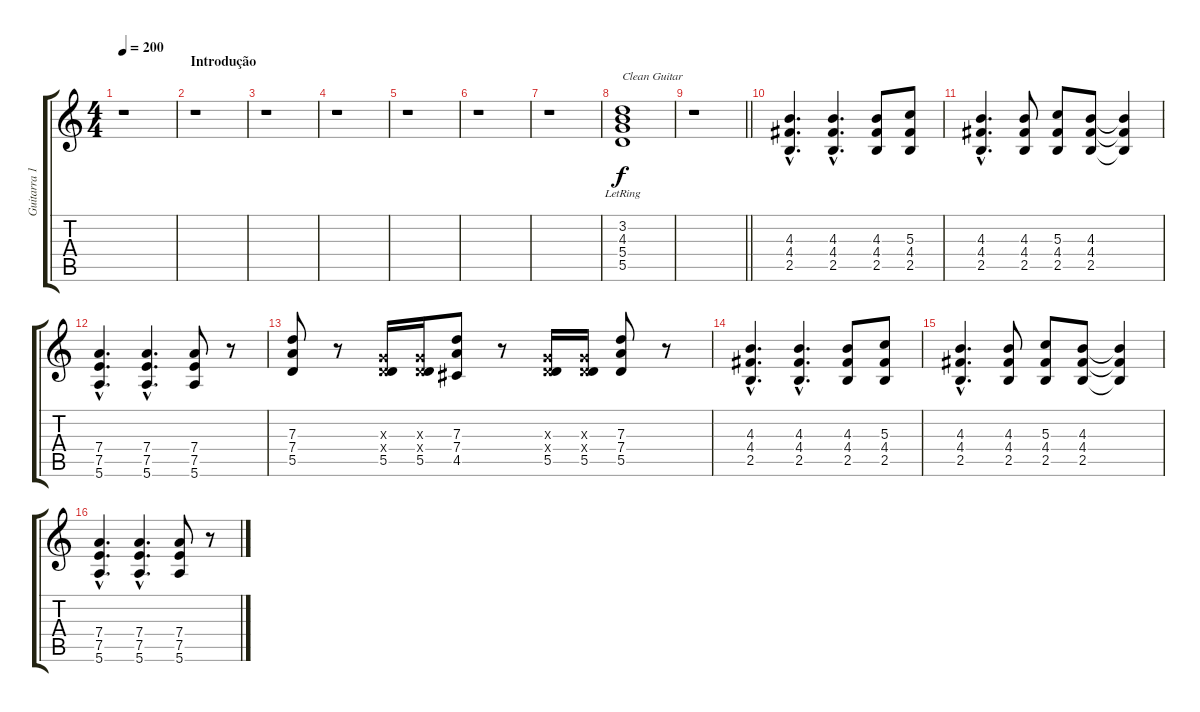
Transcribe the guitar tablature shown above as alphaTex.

\track ("Guitarra 1 - Mathias" "Guitarra 1") {instrument distortionguitar}
\staff {score tabs}
\tuning (E4 B3 G3 D3 A2 E2) {hide}
\ts (4 4)
\tempo 200
\clef g2
\ks c
r.1{dy f instrument distortionguitar} |
\section ("" "Introdução")
r.1 |
r.1 |
r.1 |
r.1 |
r.1 |
r.1 |
(3.2{lr} 4.3{lr} 5.4{lr} 5.5{lr}).1{txt "Clean Guitar" volume 8 balance 0 instrument electricguitarclean} |
\barLineRight lightlight
r.1 |
(4.3{hac} 4.4{hac} 2.5{hac}).4{d volume 13 balance 16 instrument distortionguitar} (4.3{hac} 4.4{hac} 2.5{hac}).4{d} (4.3 4.4 2.5).8 (5.3 4.4 2.5).8 |
(4.3{hac} 4.4{hac} 2.5{hac}).4{d} (4.3 4.4 2.5).8 (5.3 4.4 2.5).8 (4.3 4.4 2.5).8 (4.3{t} 4.4{t} 2.5{t}).4 |
(7.4{hac} 7.5{hac} 5.6{hac}).4{d} (7.4{hac} 7.5{hac} 5.6{hac}).4{d} (7.4 7.5 5.6).8 r.8 |
(7.3 7.4 5.5).8 r.8 (0.3{x} 0.4{x} 5.5).16 (0.3{x} 0.4{x} 5.5).16 (7.3 7.4 4.5).8 r.8 (0.3{x} 0.4{x} 5.5).16 (0.3{x} 0.4{x} 5.5).16 (7.3 7.4 5.5).8 r.8 |
(4.3{hac} 4.4{hac} 2.5{hac}).4{d} (4.3{hac} 4.4{hac} 2.5{hac}).4{d} (4.3 4.4 2.5).8 (5.3 4.4 2.5).8 |
(4.3{hac} 4.4{hac} 2.5{hac}).4{d} (4.3 4.4 2.5).8 (5.3 4.4 2.5).8 (4.3 4.4 2.5).8 (4.3{t} 4.4{t} 2.5{t}).4 |
(7.4{hac} 7.5{hac} 5.6{hac}).4{d} (7.4{hac} 7.5{hac} 5.6{hac}).4{d} (7.4 7.5 5.6).8 r.8
